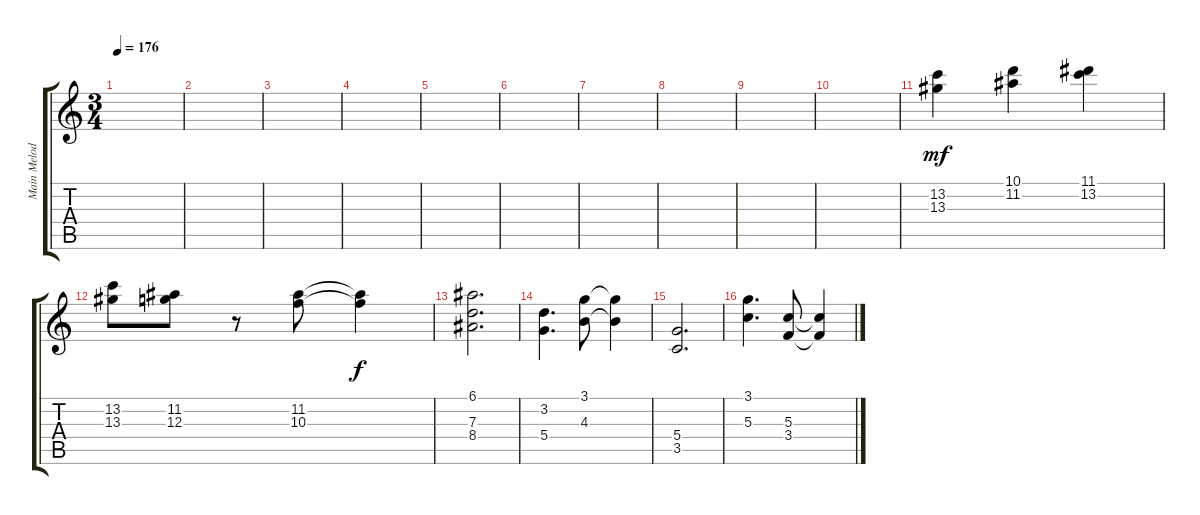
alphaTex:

\track ("Main Melody / Intro" "Main Melod") {instrument acousticguitarsteel}
\staff {score tabs}
\tuning (E4 B3 G3 D3 A2 E2) {hide}
\ts (3 4)
\tempo 176
\clef g2
\ks c
|
|
|
|
|
|
|
|
|
|
(13.2 13.3).4{dy mf} (10.1 11.2).4 (11.1 13.2).4 |
(13.2 13.3).8 (11.2 12.3).8 r.8 (11.2 10.3).8 (11.2{t} 10.3{t}).4{dy f} |
(6.1 7.3 8.4).2{d} |
(3.2 5.4).4{d} (3.1 4.3).8 (3.1{t} 4.3{t}).4 |
(5.4 3.5).2{d} |
(3.1 5.3).4{d} (5.3 3.4).8 (5.3{t} 3.4{t}).4
